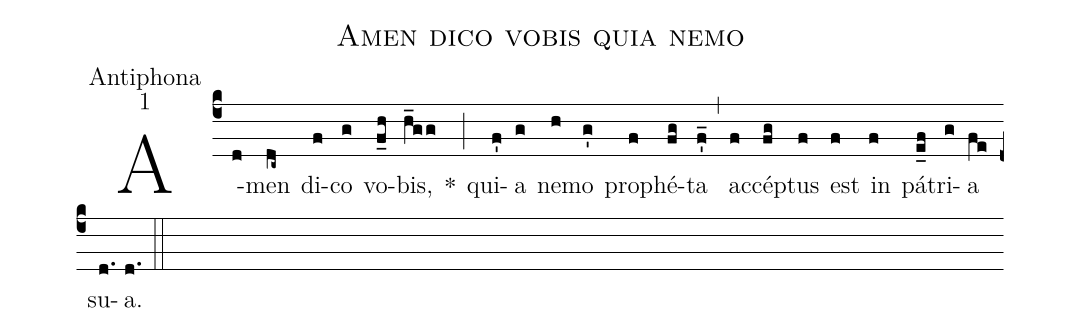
name:Amen dico vobis quia nemo;
office-part:Antiphona;
mode:1;
%%
(c4) A(d)men(dc~) di(f)co(g) vo(f_h)bis,(h_gg) *(;) qui(f')a(g) ne(h)mo(g') pro(f)phé(fg)ta(f'_) (,) ac(f)cép(fg)tus(f) est(f) in(f) pá(e_f)tri(g)a(fe) su(d.)a.(d.) (::)
